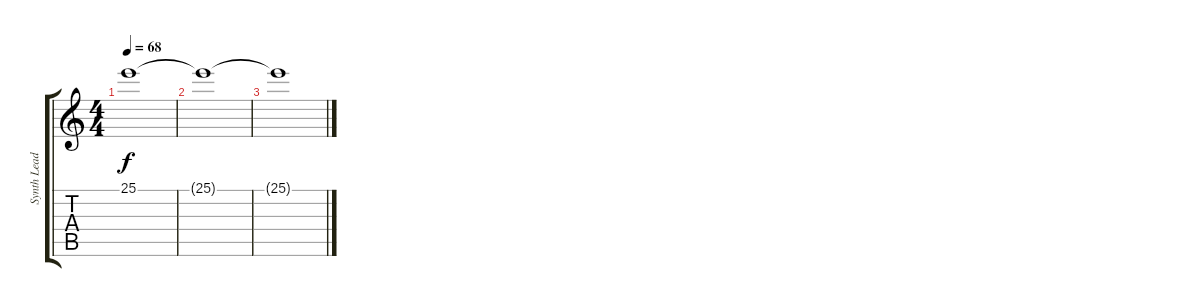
\track ("Synth Lead" "Synth Lead") {instrument pad7halo}
\staff {score tabs}
\tuning (Eb4 Bb3 Gb3 Db3 Ab2 Eb2) {hide}
\ts (4 4)
\tempo 68
\clef g2
\ks aminor
25.1{t}.1{dy f} |
25.1{t}.1 |
25.1{t}.1
